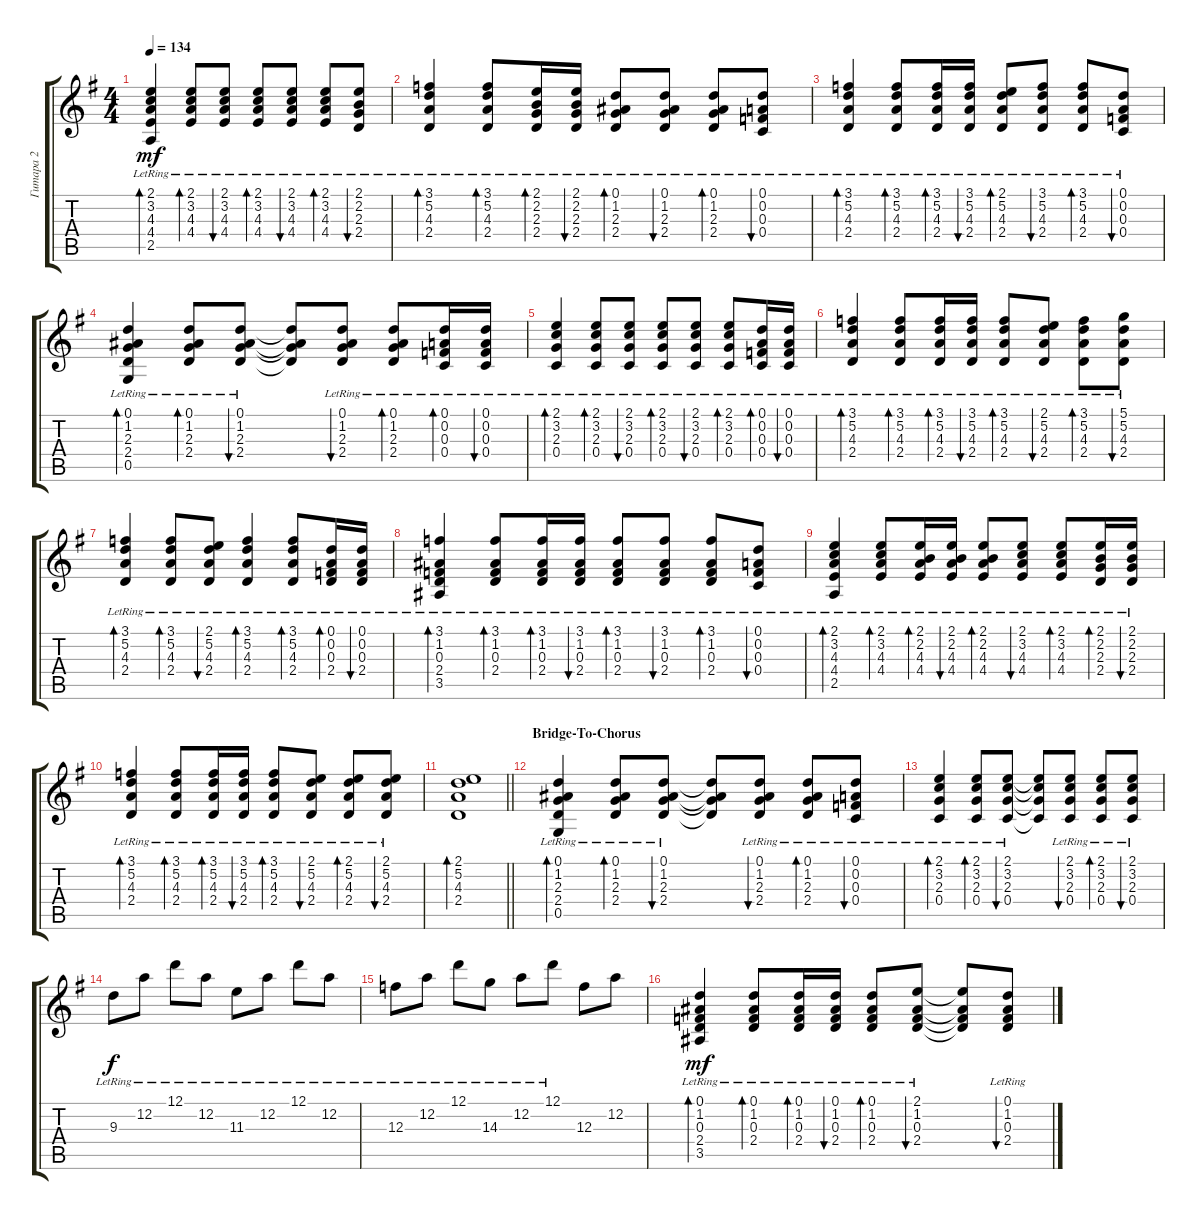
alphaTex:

\track ("Гитара 2" "Гитара 2") {instrument acousticguitarsteel}
\staff {score tabs}
\tuning (D4 A3 F3 C3 G2 D2) {hide}
\ts (4 4)
\tempo 134
\clef g2
\ks eminor
(2.1{lr} 3.2{lr} 4.3{lr} 4.4{lr} 2.5{lr}).4{bd 60 dy mf} (2.1{lr} 3.2{lr} 4.3{lr} 4.4{lr}).8{bd 60} (2.1{lr} 3.2{lr} 4.3{lr} 4.4{lr}).8{bu 60} (2.1{lr} 3.2{lr} 4.3{lr} 4.4{lr}).8{bd 60} (2.1{lr} 3.2{lr} 4.3{lr} 4.4{lr}).8{bu 60} (2.1{lr} 3.2{lr} 4.3{lr} 4.4{lr}).8{bd 60} (2.1{lr} 2.2{lr} 2.3{lr} 2.4{lr}).8{bu 60} |
(3.1{lr} 5.2{lr} 4.3{lr} 2.4{lr}).4{bd 60} (3.1{lr} 5.2{lr} 4.3{lr} 2.4{lr}).8{bd 60} (2.1{lr} 2.2{lr} 2.3{lr} 2.4{lr}).16{bd 60} (2.1{lr} 2.2{lr} 2.3{lr} 2.4{lr}).16{bu 60} (0.1{lr} 1.2{lr} 2.3{lr} 2.4{lr}).8{bd 60} (0.1{lr} 1.2{lr} 2.3{lr} 2.4{lr}).8{bu 60} (0.1{lr} 1.2{lr} 2.3{lr} 2.4{lr}).8{bd 60} (0.1{lr} 0.2{lr} 0.3{lr} 0.4{lr}).8{bu 60} |
(3.1{lr} 5.2{lr} 4.3{lr} 2.4{lr}).4{bd 60} (3.1{lr} 5.2{lr} 4.3{lr} 2.4{lr}).8{bd 60} (3.1{lr} 5.2{lr} 4.3{lr} 2.4{lr}).16{bd 60} (3.1{lr} 5.2{lr} 4.3{lr} 2.4{lr}).16{bu 60} (2.1{lr} 5.2{lr} 4.3{lr} 2.4{lr}).8{bd 60} (3.1{lr} 5.2{lr} 4.3{lr} 2.4{lr}).8{bu 60} (3.1{lr} 5.2{lr} 4.3{lr} 2.4{lr}).8{bd 60} (0.1{lr} 0.2{lr} 0.3{lr} 0.4{lr}).8{bu 60} |
(0.1{lr} 1.2{lr} 2.3{lr} 2.4{lr} 0.5{lr}).4{bd 60} (0.1{lr} 1.2{lr} 2.3{lr} 2.4{lr}).8{bd 60} (0.1{lr} 1.2{lr} 2.3{lr} 2.4{lr}).8{bu 60} (0.1{t} 1.2{t} 2.3{t} 2.4{t}).8 (0.1{lr} 1.2{lr} 2.3{lr} 2.4{lr}).8{bu 60} (0.1{lr} 1.2{lr} 2.3{lr} 2.4{lr}).8{bd 60} (0.1{lr} 0.2{lr} 0.3{lr} 0.4{lr}).16{bd 60} (0.1{lr} 0.2{lr} 0.3{lr} 0.4).16{bu 60} |
(2.1{lr} 3.2{lr} 2.3{lr} 0.4{lr}).4{bd 60} (2.1{lr} 3.2{lr} 2.3{lr} 0.4{lr}).8{bd 60} (2.1{lr} 3.2{lr} 2.3{lr} 0.4{lr}).8{bu 60} (2.1{lr} 3.2{lr} 2.3{lr} 0.4{lr}).8{bd 60} (2.1{lr} 3.2{lr} 2.3{lr} 0.4{lr}).8{bu 60} (2.1{lr} 3.2{lr} 2.3{lr} 0.4{lr}).8{bd 60} (0.1{lr} 0.2{lr} 0.3{lr} 0.4{lr}).16{bd 60} (0.1{lr} 0.2{lr} 0.3{lr} 0.4).16{bu 60} |
(3.1{lr} 5.2{lr} 4.3{lr} 2.4{lr}).4{bd 60} (3.1{lr} 5.2{lr} 4.3{lr} 2.4{lr}).8{bd 60} (3.1{lr} 5.2{lr} 4.3{lr} 2.4{lr}).16{bd 60} (3.1{lr} 5.2{lr} 4.3{lr} 2.4{lr}).16{bu 60} (3.1{lr} 5.2{lr} 4.3{lr} 2.4{lr}).8{bd 60} (2.1{lr} 5.2{lr} 4.3{lr} 2.4{lr}).8{bu 60} (3.1{lr} 5.2{lr} 4.3{lr} 2.4{lr}).8{bd 60} (5.1{lr} 5.2{lr} 4.3{lr} 2.4{lr}).8{bu 60} |
(3.1{lr} 5.2{lr} 4.3{lr} 2.4{lr}).4{bd 60} (3.1{lr} 5.2{lr} 4.3{lr} 2.4{lr}).8{bd 60} (2.1{lr} 5.2{lr} 4.3{lr} 2.4{lr}).8{bu 60} (3.1{lr} 5.2{lr} 4.3{lr} 2.4{lr}).4{bd 60} (3.1{lr} 5.2{lr} 4.3{lr} 2.4{lr}).8{bd 60} (0.1{lr} 0.2{lr} 0.3{lr} 2.4{lr}).16{bd 60} (0.1{lr} 0.2{lr} 0.3{lr} 2.4{lr}).16{bu 60} |
(3.1{lr} 1.2{lr} 0.3{lr} 2.4{lr} 3.5).4{bd 60} (3.1{lr} 1.2{lr} 0.3{lr} 2.4{lr}).8{bd 60} (3.1{lr} 1.2{lr} 0.3{lr} 2.4{lr}).16{bd 60} (3.1{lr} 1.2{lr} 0.3{lr} 2.4{lr}).16{bu 60} (3.1{lr} 1.2{lr} 0.3{lr} 2.4{lr}).8{bd 60} (3.1{lr} 1.2{lr} 0.3{lr} 2.4{lr}).8{bu 60} (3.1{lr} 1.2{lr} 0.3{lr} 2.4{lr}).8{bd 60} (0.1{lr} 0.2{lr} 0.3{lr} 0.4).8{bu 60} |
(2.1{lr} 3.2{lr} 4.3{lr} 4.4{lr} 2.5).4{bd 60} (2.1{lr} 3.2{lr} 4.3{lr} 4.4{lr}).8{bd 60} (2.1{lr} 2.2{lr} 4.3{lr} 4.4{lr}).16{bd 60} (2.1{lr} 2.2{lr} 4.3{lr} 4.4{lr}).16{bu 60} (2.1{lr} 2.2{lr} 4.3{lr} 4.4{lr}).8{bd 60} (2.1{lr} 3.2{lr} 4.3{lr} 4.4{lr}).8{bu 60} (2.1{lr} 3.2{lr} 4.3{lr} 4.4{lr}).8{bd 60} (2.1{lr} 2.2{lr} 2.3{lr} 2.4{lr}).16{bd 60} (2.1{lr} 2.2{lr} 2.3{lr} 2.4{lr}).16{bu 60} |
(3.1{lr} 5.2{lr} 4.3{lr} 2.4{lr}).4{bd 60} (3.1{lr} 5.2{lr} 4.3{lr} 2.4{lr}).8{bd 60} (3.1{lr} 5.2{lr} 4.3{lr} 2.4{lr}).16{bd 60} (3.1{lr} 5.2{lr} 4.3{lr} 2.4{lr}).16{bu 60} (3.1{lr} 5.2{lr} 4.3{lr} 2.4{lr}).8{bd 60} (2.1{lr} 5.2{lr} 4.3{lr} 2.4{lr}).8{bu 60} (2.1{lr} 5.2{lr} 4.3{lr} 2.4{lr}).8{bd 60} (2.1{lr} 5.2{lr} 4.3{lr} 2.4{lr}).8{bu 60} |
\barLineRight lightlight
(2.1 5.2 4.3 2.4).1{bd 60} |
\section ("" "Bridge-To-Chorus")
(0.1{lr} 1.2{lr} 2.3{lr} 2.4{lr} 0.5{lr}).4{bd 60} (0.1{lr} 1.2{lr} 2.3{lr} 2.4{lr}).8{bd 60} (0.1{lr} 1.2{lr} 2.3{lr} 2.4{lr}).8{bu 60} (0.1{t} 1.2{t} 2.3{t} 2.4{t}).8 (0.1{lr} 1.2{lr} 2.3{lr} 2.4{lr}).8{bu 60} (0.1{lr} 1.2{lr} 2.3{lr} 2.4{lr}).8{bd 60} (0.1{lr} 0.2{lr} 0.3{lr} 0.4{lr}).8{bu 60} |
(2.1{lr} 3.2{lr} 2.3{lr} 0.4{lr}).4{bd 60} (2.1{lr} 3.2{lr} 2.3{lr} 0.4{lr}).8{bd 60} (2.1{lr} 3.2{lr} 2.3{lr} 0.4{lr}).8{bu 60} (2.1{t} 3.2{t} 2.3{t} 0.4{t}).8 (2.1{lr} 3.2{lr} 2.3{lr} 0.4{lr}).8{bu 60} (2.1{lr} 3.2{lr} 2.3{lr} 0.4{lr}).8{bd 60} (2.1{lr} 3.2{lr} 2.3{lr} 0.4{lr}).8{bu 60} |
9.3{lr}.8{dy f} 12.2{lr}.8 12.1{lr}.8 12.2{lr}.8 11.3{lr}.8 12.2{lr}.8 12.1{lr}.8 12.2{lr}.8 |
12.3{lr}.8 12.2{lr}.8 12.1{lr}.8 14.3{lr}.8 12.2{lr}.8 12.1{lr}.8 12.3.8 12.2.8 |
(0.1{lr} 1.2{lr} 0.3{lr} 2.4{lr} 3.5).4{bd 60 dy mf} (0.1{lr} 1.2{lr} 0.3{lr} 2.4{lr}).8{bd 60} (0.1{lr} 1.2{lr} 0.3{lr} 2.4{lr}).16{bd 60} (0.1{lr} 1.2{lr} 0.3{lr} 2.4{lr}).16{bu 60} (0.1{lr} 1.2{lr} 0.3{lr} 2.4{lr}).8{bd 60} (2.1{lr} 1.2{lr} 0.3{lr} 2.4{lr}).8{bu 60} (2.1{t} 1.2{t} 0.3{t} 2.4{t}).8 (0.1{lr} 1.2{lr} 0.3{lr} 2.4{lr}).8{bu 60}
